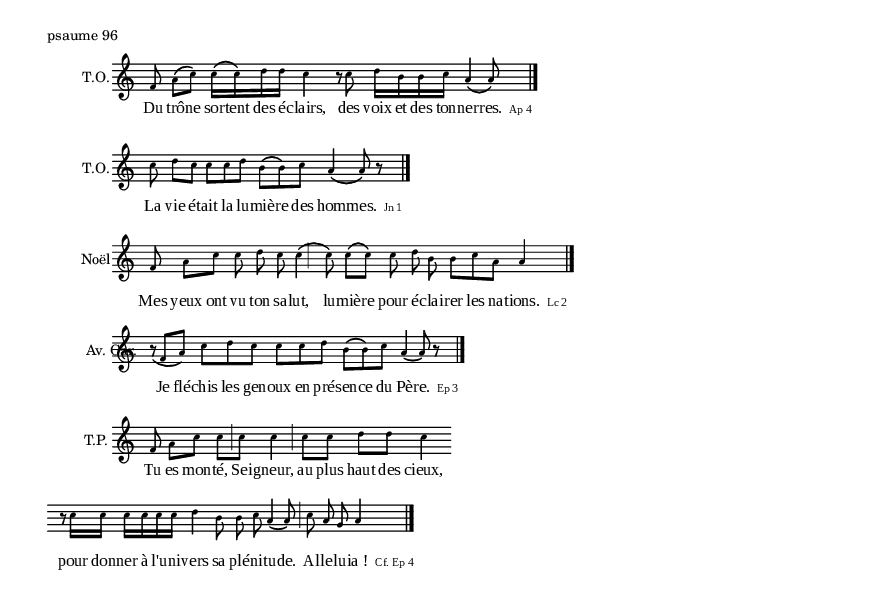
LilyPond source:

\version "2.10.0"
 \include "definitions.ly"
 \markup {psaume  96}


\relative a' { 
	\new Staff {
		\cadenzaOn
		\set Staff.instrumentName = \markup{ \center-align { T.O. } }
	 f8
		a[\( c\)]
		c16[\( c\) d d]
		c4 \pespace 
		\espace
		r8 c
		d16[ b b c]
		\times 2/3 { a4\( a8\) }
		\endBar
	}
	\addlyrics {
		Du trô -- ne sor -- tent des é -- clairs, des voix et des ton -- ner -- res.
		\markup { \citation #"Ap 4" } 
	}
}
\relative a' { 
	\new Staff {
		\cadenzaOn
		\set Staff.instrumentName = \markup{ \center-align { T.O. } }
		c8
		d8[ c]
		\times 2/3 { c8[ c d] }
		\times 2/3 { b8[\( b\) c] }
		a4\( a8\) r8
		
		\endBar
	}
	\addlyrics {
		La vie ét -- ait la lu -- miè -- re des hom -- mes.
		\markup { \citation #"Jn 1" } 
	}
}

\relative a' { 
	\new Staff {
		\cadenzaOn
		\set Staff.instrumentName = \markup{ \center-align { Noël } }
		f8
		a[ c]
		\times 2/3 { c d c }
		\times 2/3 { c4\( \cesure  \pespace c8\) }
		c[\( c\)]
		\times 2/3 { c d b }
		\times 2/3 { b[ c a] }
		a4
		\endBar
	}
	\addlyrics {
		Mes yeux ont vu ton sa -- lut, lu -- miè -- re pour é -- clai -- rer les na -- tions.
		\markup { \citation #"Lc 2" } 
	}
}


\relative a' { 
	\new Staff {
		\cadenzaOn
		\set Staff.instrumentName = \markup{ \center-align { Av. Car. } }
		\times 2/3 { r8_\( f[ a]\) }
		\times 2/3 { c8[ d c] }
		\times 2/3 { c8[ c d] }
		\times 2/3 { b8[\( b\) c] }
		a4\( a8\) r8		
		\endBar
	}
	\addlyrics {
		Je flé -- chis les gen -- oux en pré -- sen -- ce du Pè -- re.
		\markup { \citation #"Ep 3" } 
	}
}
\relative a' { 
	\new Staff {
		\cadenzaOn
		\set Staff.instrumentName = \markup{ \center-align { T.P. } }
		 f8
		a[ c]
		c[ \cesure c]
		c4
		\cesure
		c8[ c]
		d[ d]
		c4
		\espace \indentLine
		r8 c16[ c]
		c[ c c c]
		d4
		\times 2/3 { b8 b c }
		a4\( a8\) \cesure
		\times 2/3 { c8 a g}
		 a4
		\endBar
	}
	\addlyrics {
		Tu es mon -- té, Sei -- gneur, au plus haut des cieux, pour don -- ner à l'u -- ni -- vers sa plé -- ni -- tu -- de. " Al" -- le -- lu -- "ia !" 
		\markup { \citation #"Cf. Ep 4" } 
	}
}
